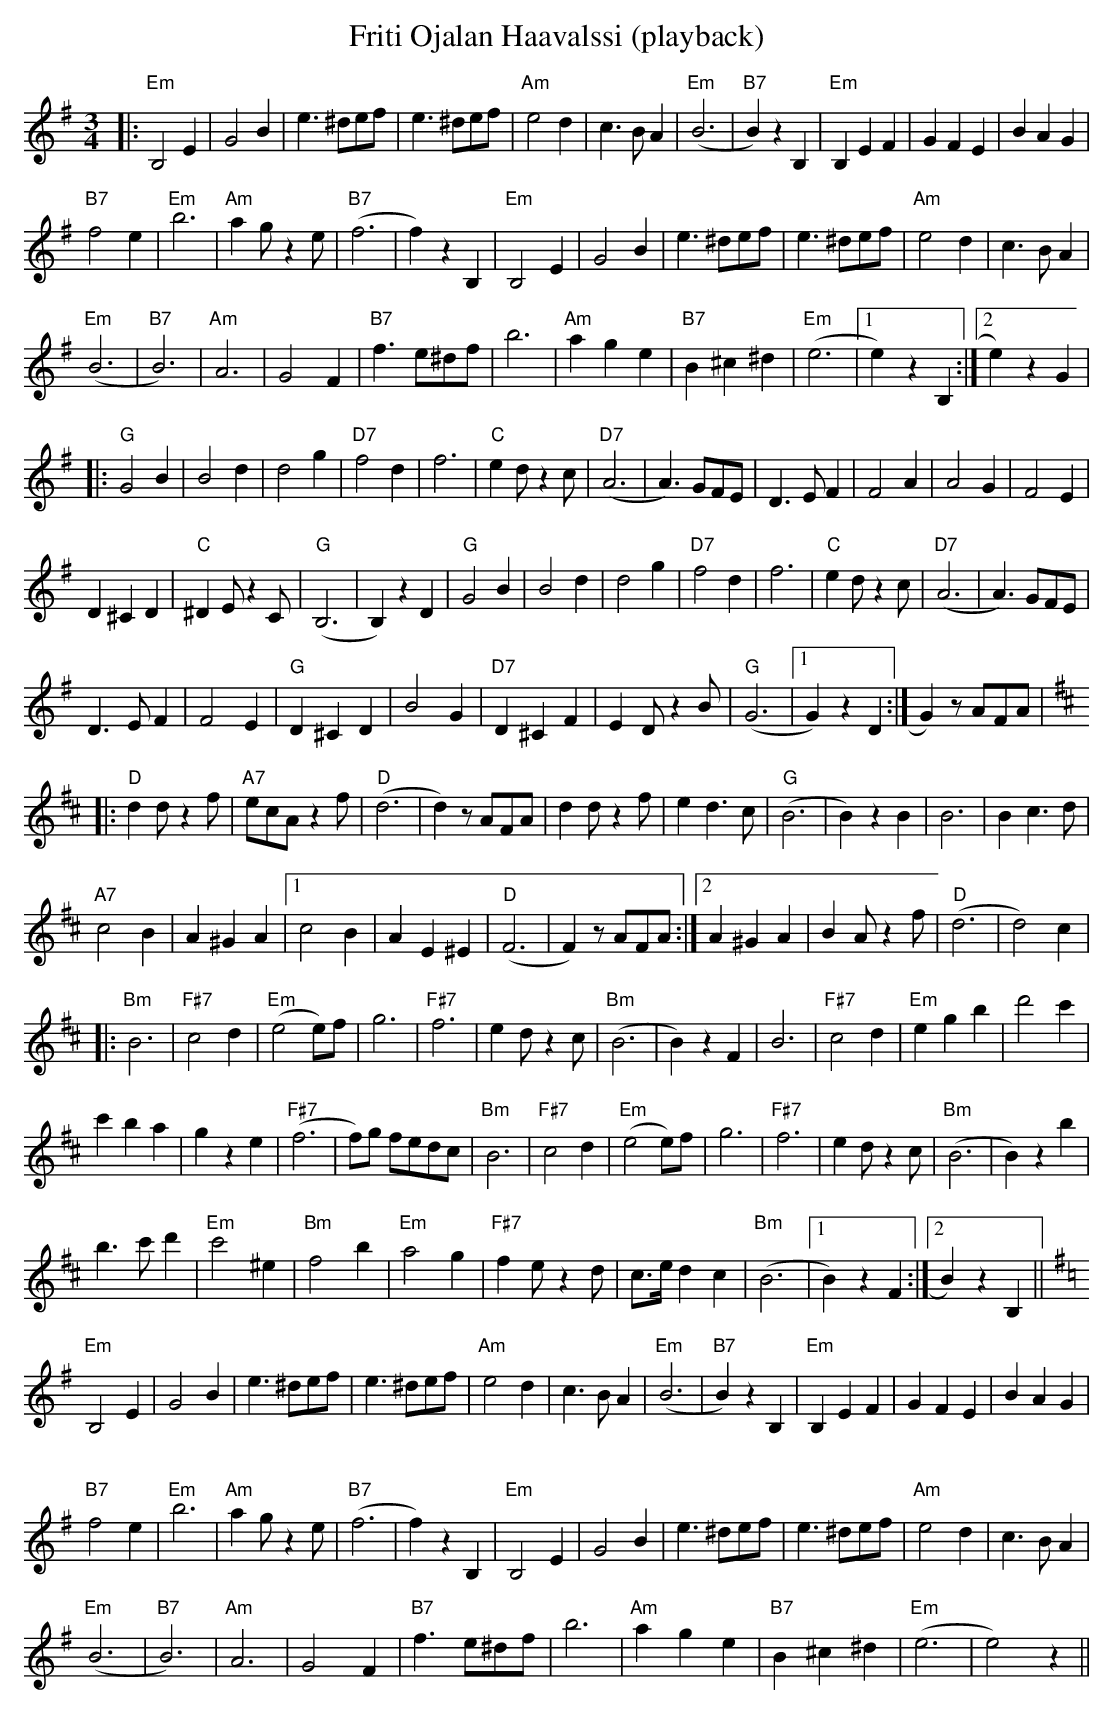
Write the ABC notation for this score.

X:1
T:Friti Ojalan Haavalssi (playback)
M:3/4
L:1/8
K:Em
|: "Em" B,4 E2 | G4 B2 | e3 ^def | e3 ^def | "Am" e4 d2 | c3 B A2 |
"Em" (B6 | "B7" B2) z2 B,2 | "Em" B,2 E2 F2 | G2 F2 E2 | B2 A2 G2 | !
"B7" f4 e2 | "Em" b6 | "Am" a2 g z2 e | "B7" (f6 | f2) z2 B,2 |
"Em" B,4 E2 | G4 B2 | e3 ^def | e3 ^def | "Am" e4 d2 | c3 B A2 | !
"Em" (B6 | "B7" B6) | "Am" A6 | G4 F2 | "B7" f3 e^df | b6 |
"Am" a2 g2 e2 | "B7" B2 ^c2 ^d2 | "Em" (e6 |[1 e2) z2 B,2 :|
[2 e2) z2 G2 | !
|: "G" G4 B2 | B4 d2 | d4 g2 | "D7" f4 d2 | f6 | "C" e2 d z2 c |
"D7" (A6 | A3) GFE | D3 E F2 | F4 A2 | A4 G2 | F4 E2 | !
D2 ^C2 D2 | "C" ^D2 E z2 C | "G" (B,6 | B,2) z2 D2 | "G" G4 B2 |
B4 d2 | d4 g2 | "D7" f4 d2 | f6 | "C" e2 d z2 c | "D7" (A6 | A3) GFE | !
D3 E F2 | F4 E2 | "G" D2 ^C2 D2 | B4 G2 | "D7" D2 ^C2 F2 |
E2 D z2 B | "G" (G6 |[1 G2) z2 D2 :| G2) z AFA | !
K:D
|: "D" d2 d z2 f | "A7" ecA z2 f | "D" (d6 | d2) z AFA | d2 d z2 f |
e2 d3 c | "G" (B6 | B2) z2 B2 | B6 | B2 c3 d | !
"A7" c4 B2 | A2 ^G2 A2 |
[1 c4 B2 | A2 E2 ^E2 | "D" (F6 | F2) z AFA :|
[2 A2 ^G2 A2 | B2 A z2 f | "D" (d6 | d4) c2 | !
|: "Bm" B6 | "F#7" c4 d2 | "Em" (e4 e)f | g6 | "F#7" f6 | e2 d z2 c |
"Bm" (B6 | B2) z2 F2 | B6 | "F#7" c4 d2 | "Em" e2 g2 b2 | d'4 c'2 | !
c'2 b2 a2 | g2 z2 e2 | "F#7" (f6 | f)g fedc | "Bm" B6 | "F#7" c4 d2 |
"Em" (e4 e)f | g6 | "F#7" f6 | e2 d z2 c | "Bm" (B6 | B2) z2 b2 | !
b3 c' d'2 | "Em" c'4 ^e2 | "Bm" f4 b2 | "Em" a4 g2 | "F#7" f2 e z2 d |
c>e d2 c2 | "Bm" (B6 |[1 B2) z2 F2 :|[2 B2) z2 B,2 || !
K:Em
"Em" B,4 E2 | G4 B2 | e3 ^def | e3 ^def | "Am" e4 d2 | c3 B A2 |
"Em" (B6 | "B7" B2) z2 B,2 | "Em" B,2 E2 F2 | G2 F2 E2 | B2 A2 G2 | !
"B7" f4 e2 | "Em" b6 | "Am" a2 g z2 e | "B7" (f6 | f2) z2 B,2 |
"Em" B,4 E2 | G4 B2 | e3 ^def | e3 ^def | "Am" e4 d2 | c3 B A2 | !
"Em" (B6 | "B7" B6) | "Am" A6 | G4 F2 | "B7" f3 e^df | b6 |
"Am" a2 g2 e2 | "B7" B2 ^c2 ^d2 | "Em" (e6 | e4) z2 ||
